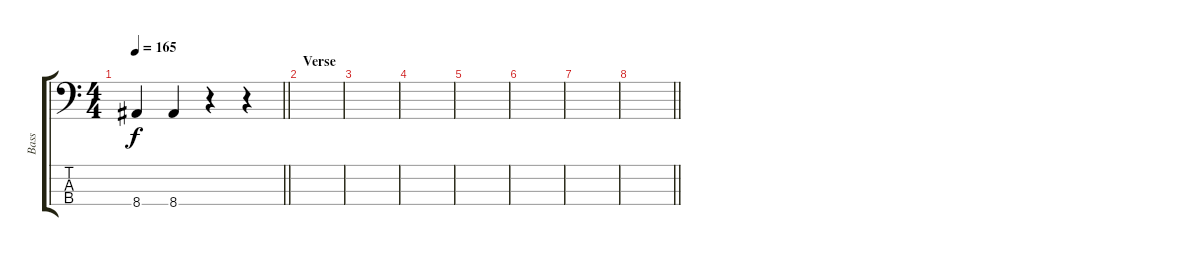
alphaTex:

\track ("Bass" "Bass") {instrument electricbassfinger}
\staff {score tabs}
\tuning (G2 D2 A1 D1) {hide}
\ts (4 4)
\tempo 165
\clef f4
\barLineRight lightlight
\ks c
8.4.4{dy f} 8.4.4 r.4 r.4 |
\section ("" "Verse")
|
|
|
|
|
|
\barLineRight lightlight
